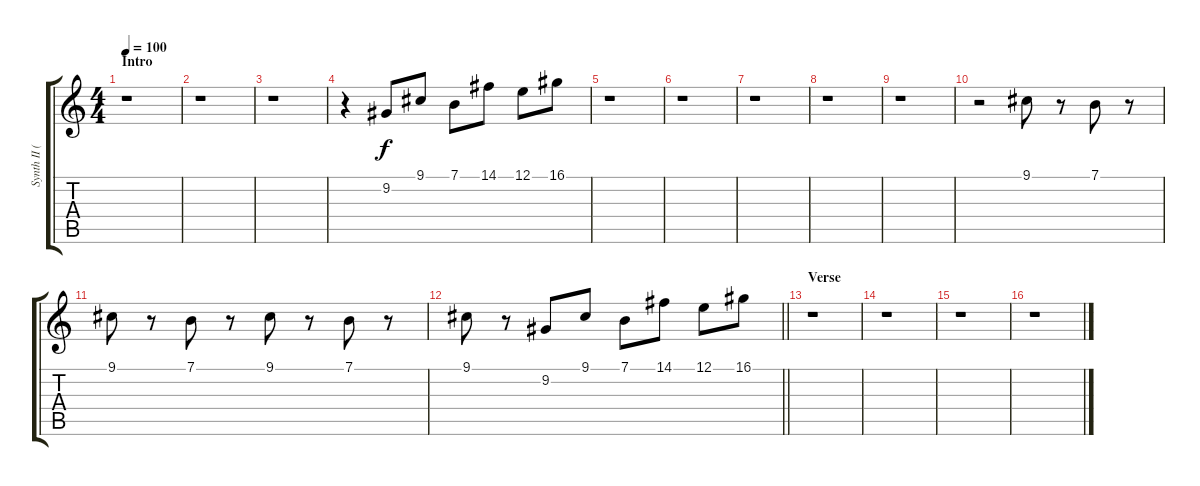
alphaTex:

\track ("Synth II (Dizzy Reed)" "Synth II (") {instrument synthstrings1}
\staff {score tabs}
\tuning (E4 B3 G3 D3 A2 E2) {hide}
\ts (4 4)
\section ("" "Intro")
\tempo 100
\clef g2
\ks c
r.1{dy f instrument synthstrings1} |
r.1 |
r.1 |
r.4 9.2.8 9.1.8 7.1.8 14.1.8 12.1.8 16.1.8 |
r.1 |
r.1 |
r.1 |
r.1 |
r.1 |
r.2 9.1.8 r.8 7.1.8 r.8 |
9.1.8 r.8 7.1.8 r.8 9.1.8 r.8 7.1.8 r.8 |
\barLineRight lightlight
9.1.8 r.8 9.2.8 9.1.8 7.1.8 14.1.8 12.1.8 16.1.8 |
\section ("" "Verse")
r.1 |
r.1 |
r.1 |
r.1
